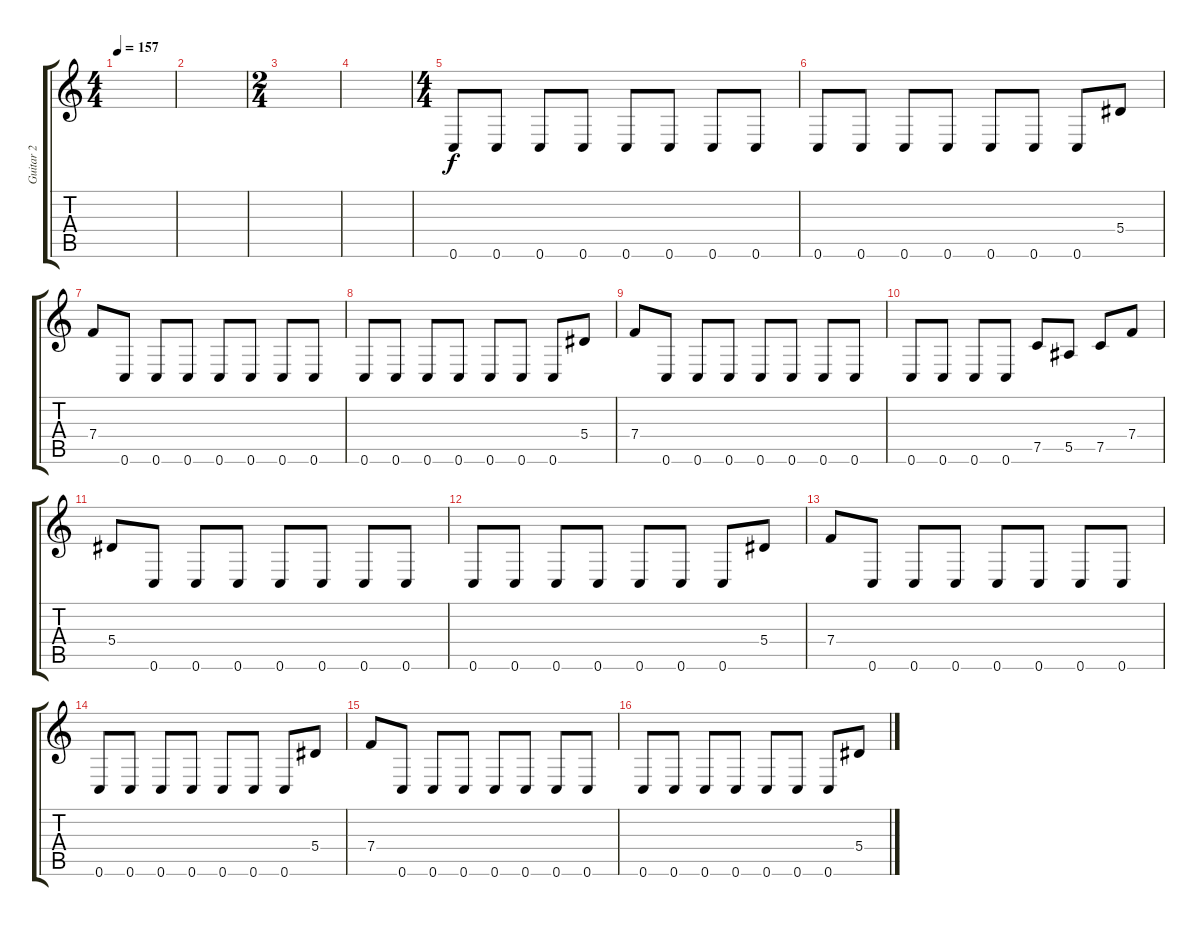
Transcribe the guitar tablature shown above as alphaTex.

\track ("Guitar 2" "Guitar 2") {instrument distortionguitar}
\staff {score tabs}
\tuning (C4 G3 Eb3 Bb2 F2 C2) {hide}
\ts (4 4)
\tempo 157
\clef g2
\ks c
|
|
\ts (2 4)
|
|
\ts (4 4)
0.6.8 0.6.8 0.6.8 0.6.8 0.6.8 0.6.8 0.6.8 0.6.8 |
0.6.8 0.6.8 0.6.8 0.6.8 0.6.8 0.6.8 0.6.8 5.4.8 |
7.4.8 0.6.8 0.6.8 0.6.8 0.6.8 0.6.8 0.6.8 0.6.8 |
0.6.8 0.6.8 0.6.8 0.6.8 0.6.8 0.6.8 0.6.8 5.4.8 |
7.4.8 0.6.8 0.6.8 0.6.8 0.6.8 0.6.8 0.6.8 0.6.8 |
0.6.8 0.6.8 0.6.8 0.6.8 7.5.8 5.5.8 7.5.8 7.4.8 |
5.4.8 0.6.8 0.6.8 0.6.8 0.6.8 0.6.8 0.6.8 0.6.8 |
0.6.8 0.6.8 0.6.8 0.6.8 0.6.8 0.6.8 0.6.8 5.4.8 |
7.4.8 0.6.8 0.6.8 0.6.8 0.6.8 0.6.8 0.6.8 0.6.8 |
0.6.8 0.6.8 0.6.8 0.6.8 0.6.8 0.6.8 0.6.8 5.4.8 |
7.4.8 0.6.8 0.6.8 0.6.8 0.6.8 0.6.8 0.6.8 0.6.8 |
0.6.8 0.6.8 0.6.8 0.6.8 0.6.8 0.6.8 0.6.8 5.4.8
